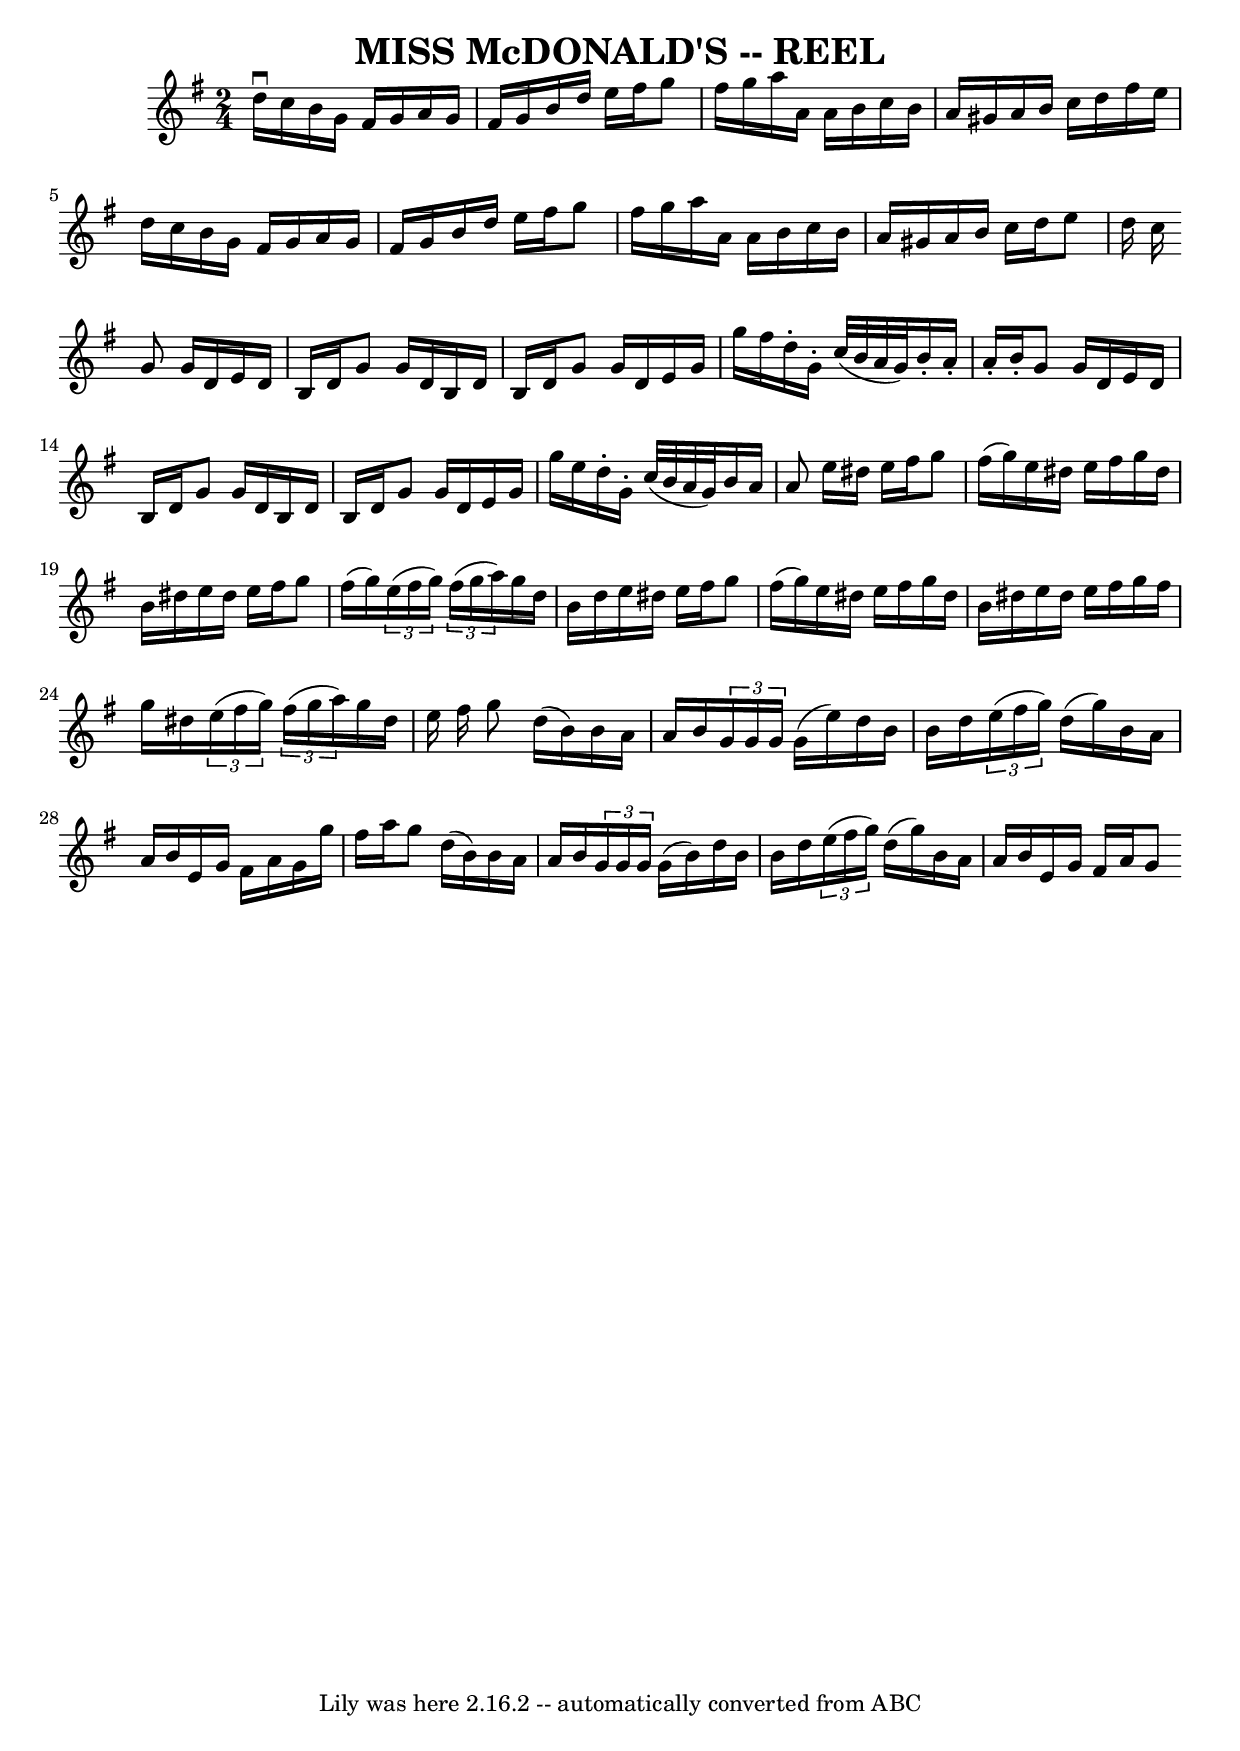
\version "2.16.2"
\include "Mammoth.ily"
\header {
  %% book = "Ryan's Mammoth Collection of Fiddle Tunes"
  crossRefNumber = "1"
  footnotes = ""
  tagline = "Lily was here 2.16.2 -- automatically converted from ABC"
  title = "MISS McDONALD'S -- REEL"

}
voicedefault =  {


  \time 2/4 
  \key g \major   d''16^\downbow c''16         |
  b'16       g'16 fis'16 g'16 a'16 g'16 fis'16 g'16     |
  b'16       d''16 e''16 fis''16 g''8 fis''16 g''16     |
  a''16       a'16 a'16 b'16 c''16 b'16 a'16 gis'16     |
  a'16       b'16 c''16 d''16 fis''16 e''16 d''16 c''16         |
     b'16 g'16 fis'16 g'16 a'16 g'16 fis'16 g'16     |
     b'16 d''16 e''16 fis''16 g''8 fis''16 g''16     |
     a''16 a'16 a'16 b'16 c''16 b'16 a'16 gis'16     |
     a'16 b'16 c''16 d''16 e''8 d''16 c''16    \bar " |." g'8      g'16 d'16 e'16 d'16 b16 d'16     |
  g'8 g'16 d'16     b16 d'16 b16 d'16     |
  g'8 g'16 d'16 e'16 g'16     g''16 fis''16     |
  d''16-. g'16-. c''32 (b'32 a'32       g'32) b'16-. a'16-. a'16-. b'16-.        |
  g'8 g'16      d'16 e'16 d'16 b16 d'16     |
  g'8 g'16 d'16 b16      d'16 b16 d'16     |
  g'8 g'16 d'16 e'16 g'16 g''16    e''16     |
  d''16-. g'16-. c''32 (b'32 a'32 g'32)     b'16 a'16 a'8    \bar " |." e''16 dis''16 e''16 fis''16       g''8 fis''16 (g''16)    |
  e''16 dis''16 e''16 fis''16    g''16 dis''16 b'16 dis''16     |
  e''16 dis''16 e''16     fis''16 g''8 fis''16 (g''16)    |
  \times 2/3 { e''16 (
	       fis''16 g''16) 
	     }   \times 2/3 { fis''16 (g''16 a''16) 
			    }      g''16 d''16 b'16 d''16         |
  e''16 dis''16 e''16       fis''16 g''8 fis''16 (g''16)    |
  e''16 dis''16 e''16    fis''16 g''16 dis''16 b'16 dis''16     |
  e''16    
  dis''16 e''16 fis''16 g''16 fis''16 g''16 dis''16    
  \times 2/3 { e''16 (fis''16 g''16) 
	     }   \times 2/3 { fis''16 (
			      g''16 a''16)  			    } g''16 dis''16 e''16 fis''16    \bar " |."        g''8 d''16 (b'16) b'16 a'16 a'16 b'16     |
  
  \times 2/3 { g'16 g'16 g'16  
	     } g'16 (e''16) d''16 b'16       b'16 d''16     |
  \times 2/3 { e''16 (fis''16 g''16) 
	     }      d''16 (g''16) b'16 a'16 a'16 b'16     |
  e'16 g'16      fis'16 a'16 g'16 g''16 fis''16 a''16         |
  g''8       d''16 (b'16) b'16 a'16 a'16 b'16     |
  \times 2/3 {   
    g'16 g'16 g'16     } g'16 (b'16) d''16 b'16 b'16 d''16      |
  \times 2/3 { e''16 (fis''16 g''16)  	     } d''16 (g''16) b'16 a'16 a'16 b'16     |
  e'16 g'16 fis'16 a'16     g'8      \bar " |."   

}

\score{
  <<

    \context Staff="default"
    {
      \voicedefault 
      
    }

  >>
  \layout {
    
  }
  \midi {
  }

}
